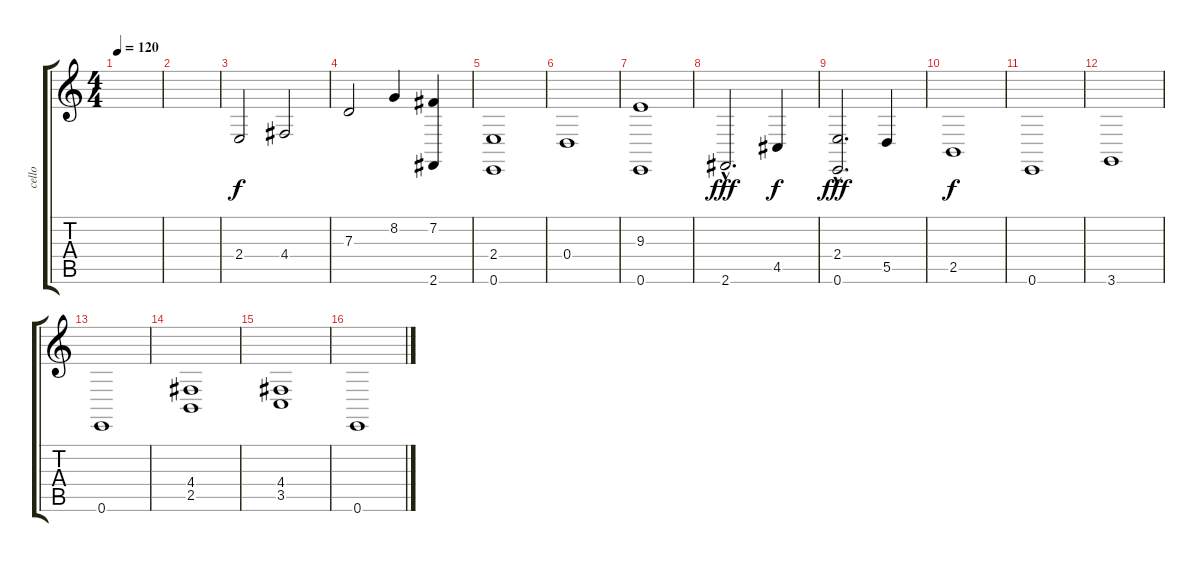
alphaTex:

\track ("cello" "cello") {instrument cello}
\staff {score tabs}
\tuning (E4 B3 G3 D3 A2 E2) {hide}
\ts (4 4)
\tempo 120
\clef g2
\ks c
|
|
2.4.2 4.4.2{dy f} |
7.3.2 8.2.4 (7.2 2.6).4 |
(2.4 0.6).1 |
0.4.1 |
(9.3 0.6).1 |
2.6{hac}.2{d dy fff} 4.5.4{dy f} |
(2.4{hac} 0.6{hac}).2{d dy fff} 5.5.4 |
2.5.1{dy f} |
0.6.1 |
3.6.1 |
0.6.1 |
(4.4 2.5).1 |
(4.4 3.5).1 |
0.6.1
